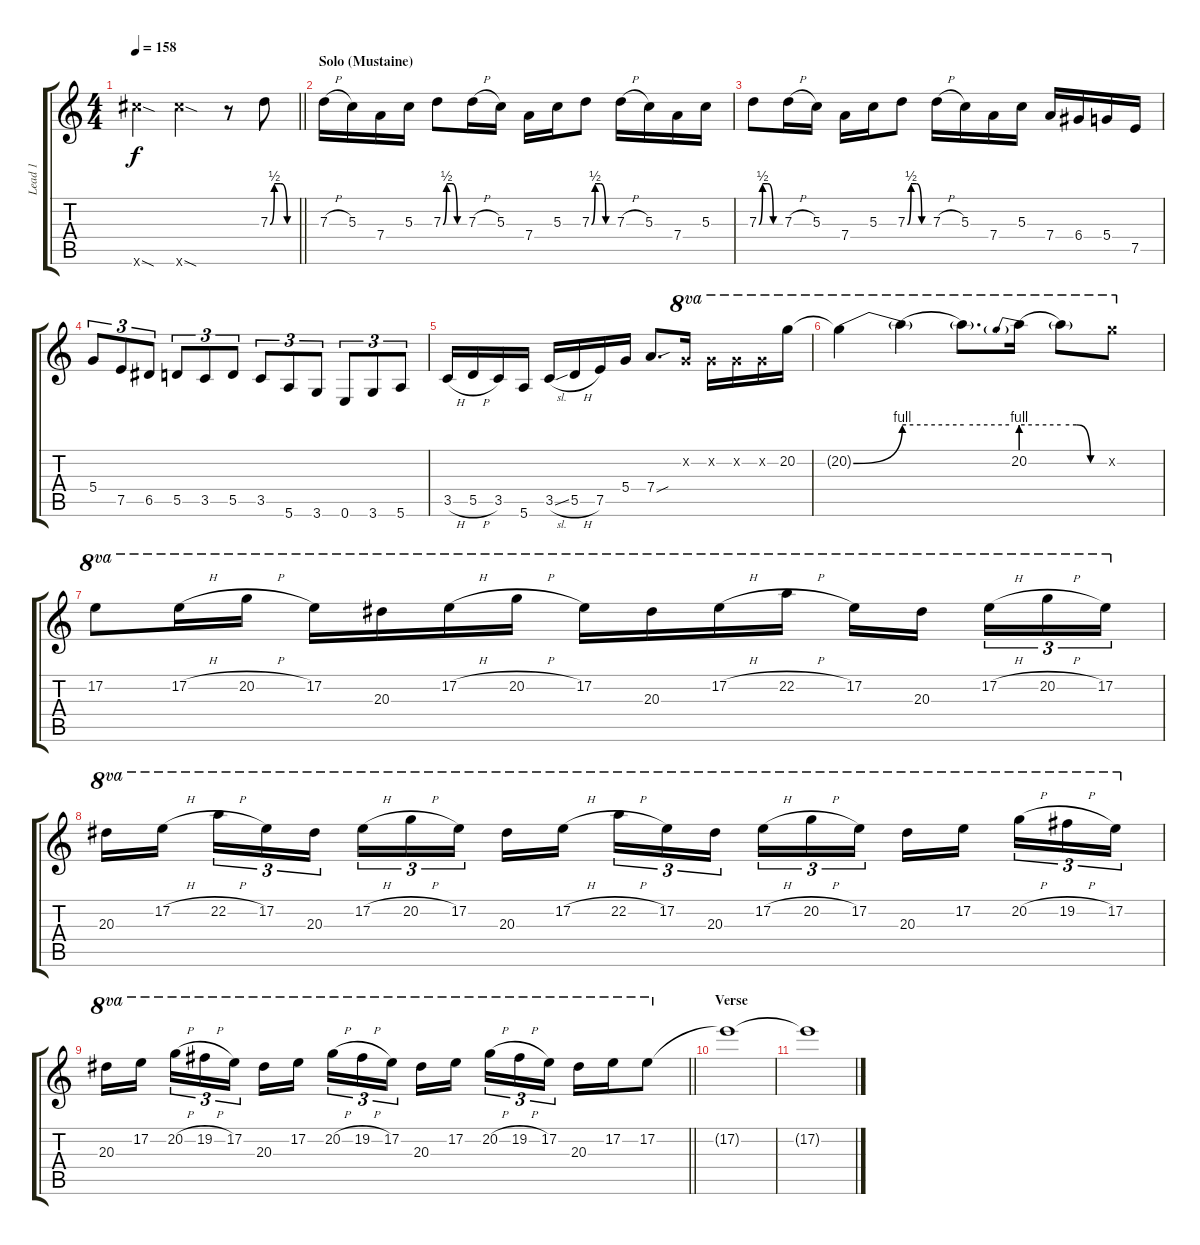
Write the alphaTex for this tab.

\track ("Lead 1" "Lead 1") {instrument distortionguitar}
\staff {score tabs}
\tuning (E4 B3 G3 D3 A2 E2) {hide}
\ts (4 4)
\tempo 158
\clef g2
\barLineRight lightlight
\ks c
21.6{sod x}.4{dy f} 21.6{sod x}.2 r.8 7.3{be (custom 0 0 10 2 25 2 40 0 60 0)}.8 |
\section ("" "Solo (Mustaine)")
7.3{h}.16 5.3.16 7.4.16 5.3.16 7.3{be (custom 0 0 10 2 25 2 40 0 60 0)}.8 7.3{h}.16 5.3.16 7.4.16 5.3.16 7.3{be (custom 0 0 10 2 25 2 40 0 60 0)}.8 7.3{h}.16 5.3.16 7.4.16 5.3.16 |
7.3{be (custom 0 0 10 2 25 2 40 0 60 0)}.8 7.3{h}.16 5.3.16 7.4.16 5.3.16 7.3{be (custom 0 0 10 2 25 2 40 0 60 0)}.8 7.3{h}.16 5.3.16 7.4.16 5.3.16 7.4.16 6.4.16 5.4.16 7.5.16 |
5.4.8{tu (3 2)} 7.5.8{tu (3 2)} 6.5.8{tu (3 2)} 5.5.8{tu (3 2)} 3.5.8{tu (3 2)} 5.5.8{tu (3 2)} 3.5.8{tu (3 2)} 5.6.8{tu (3 2)} 3.6.8{tu (3 2)} 0.6.8{tu (3 2)} 3.6.8{tu (3 2)} 5.6.8{tu (3 2)} |
3.5{h}.16 5.5{h}.16 3.5.16 5.6.16 3.5{sl}.16 5.5{h}.16 7.5.16 5.4.16 7.4{sou}.8{d} 8.2{x}.16{ot 8va} 8.2{x}.16{ot 8va} 8.2{x}.16{ot 8va} 8.2{x}.16{ot 8va} 20.2.16{ot 8va} |
20.2{be (bend 0 0 60 4) t}.4{ot 8va} 20.2{be (hold 0 4 60 4) t}.4{ot 8va} 20.2{be (hold 0 4 60 4) t}.8{d ot 8va} 20.2{be (prebend 0 4 60 4)}.16{ot 8va} 20.2{be (custom 0 4 20 4 40 0 60 0) t}.8{ot 8va} 20.2{x}.8{ot 8va} |
17.2.8{ot 8va} 17.2{h}.16{ot 8va} 20.2{h}.16{ot 8va} 17.2.16{ot 8va} 20.3.16{ot 8va} 17.2{h}.16{ot 8va} 20.2{h}.16{ot 8va} 17.2.16{ot 8va} 20.3.16{ot 8va} 17.2{h}.16{ot 8va} 22.2{h}.16{ot 8va} 17.2.16{ot 8va} 20.3.16{ot 8va beam splitsecondary} 17.2{h}.16{tu (3 2) ot 8va} 20.2{h}.16{tu (3 2) ot 8va} 17.2.16{tu (3 2) ot 8va} |
20.3.16{ot 8va} 17.2{h}.16{ot 8va beam splitsecondary} 22.2{h}.16{tu (3 2) ot 8va} 17.2.16{tu (3 2) ot 8va} 20.3.16{tu (3 2) ot 8va} 17.2{h}.16{tu (3 2) ot 8va} 20.2{h}.16{tu (3 2) ot 8va} 17.2.16{tu (3 2) ot 8va beam splitsecondary} 20.3.16{ot 8va} 17.2{h}.16{ot 8va} 22.2{h}.16{tu (3 2) ot 8va} 17.2.16{tu (3 2) ot 8va} 20.3.16{tu (3 2) ot 8va beam splitsecondary} 17.2{h}.16{tu (3 2) ot 8va} 20.2{h}.16{tu (3 2) ot 8va} 17.2.16{tu (3 2) ot 8va} 20.3.16{ot 8va} 17.2.16{ot 8va beam splitsecondary} 20.2{h}.16{tu (3 2) ot 8va} 19.2{h}.16{tu (3 2) ot 8va} 17.2.16{tu (3 2) ot 8va} |
\barLineRight lightlight
20.3.16{ot 8va} 17.2.16{ot 8va beam splitsecondary} 20.2{h}.16{tu (3 2) ot 8va} 19.2{h}.16{tu (3 2) ot 8va} 17.2.16{tu (3 2) ot 8va} 20.3.16{ot 8va} 17.2.16{ot 8va beam splitsecondary} 20.2{h}.16{tu (3 2) ot 8va} 19.2{h}.16{tu (3 2) ot 8va} 17.2.16{tu (3 2) ot 8va} 20.3.16{ot 8va} 17.2.16{ot 8va beam splitsecondary} 20.2{h}.16{tu (3 2) ot 8va} 19.2{h}.16{tu (3 2) ot 8va} 17.2.16{tu (3 2) ot 8va} 20.3.16{ot 8va} 17.2.16{ot 8va} 17.2.8{ot 8va} |
\section ("" "Verse")
17.2{t}.1 |
17.2{t}.1
